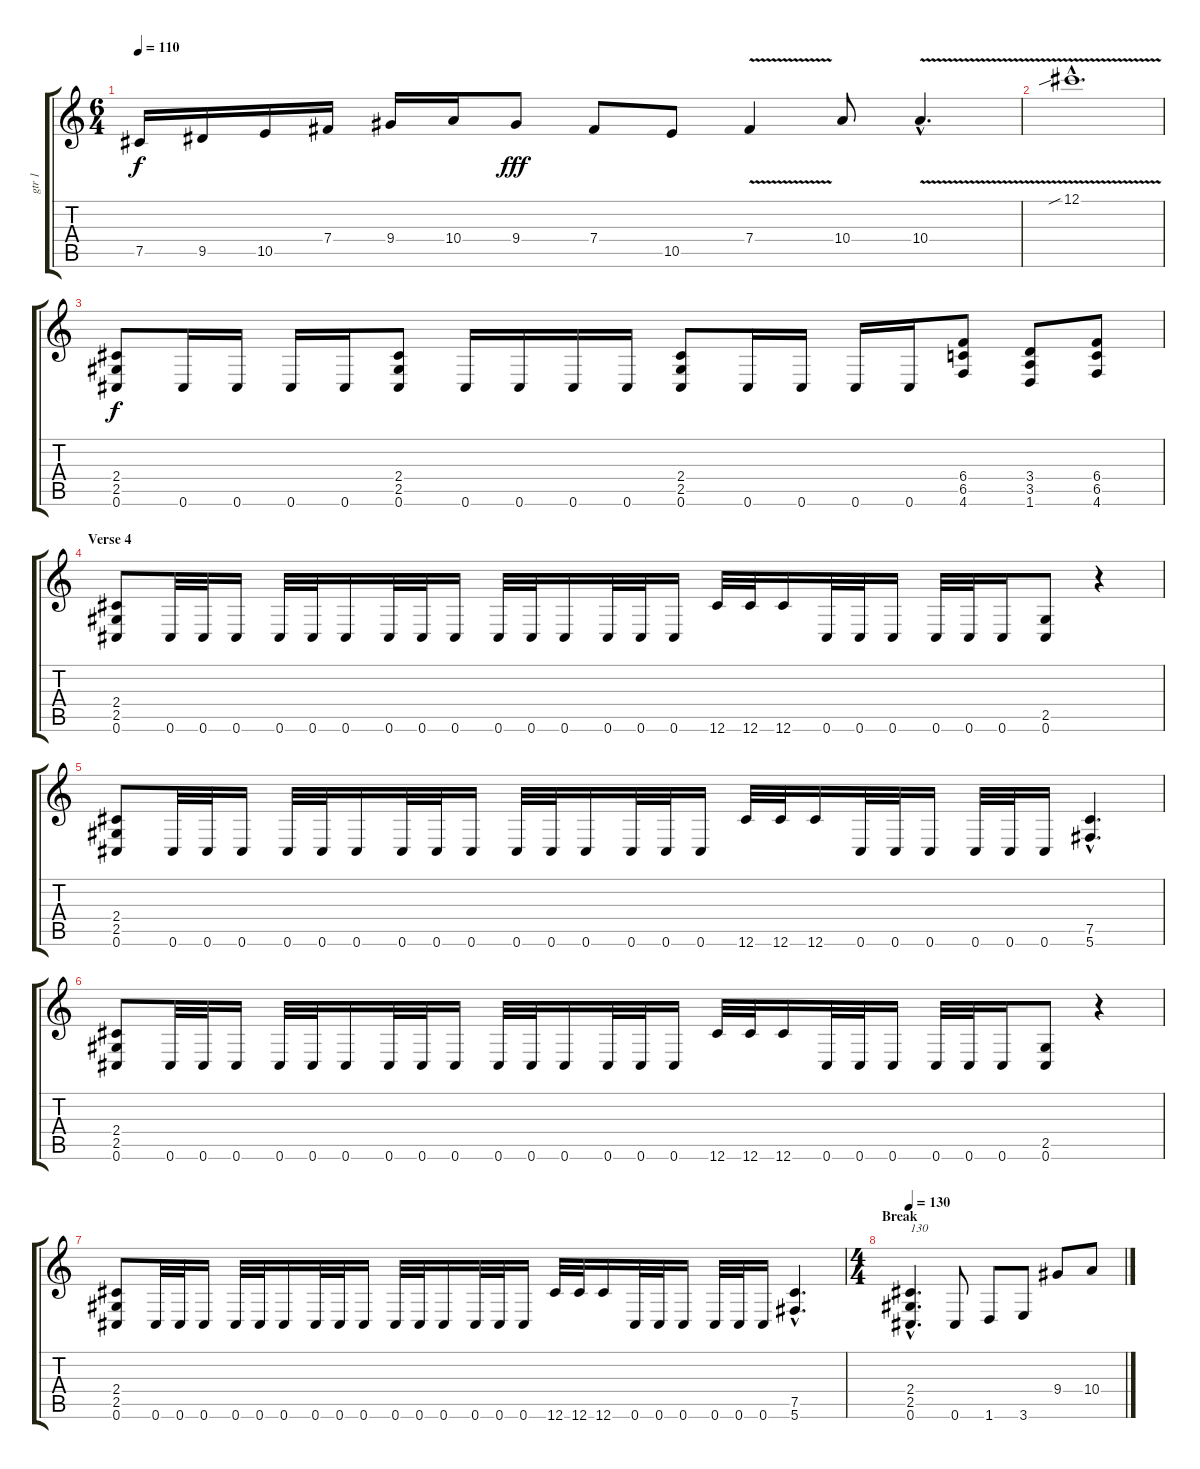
\track ("gtr 1" "gtr 1") {instrument distortionguitar}
\staff {score tabs}
\tuning (Db4 Ab3 E3 B2 Gb2 Db2) {hide}
\ts (6 4)
\tempo 110
\clef g2
\ks c
7.5.16{dy f} 9.5.16 10.5.16 7.4.16 9.4.16 10.4.16 9.4.8{dy fff} 7.4.8 10.5.8 7.4{v}.4 10.4.8 10.4{v hac}.4{d} |
12.1{v sib hac}.1{d} |
(2.4 2.5 0.6).8{dy f instrument distortionguitar} 0.6.16 0.6.16 0.6.16 0.6.16 (2.4 2.5 0.6).8 0.6.16 0.6.16 0.6.16 0.6.16 (2.4 2.5 0.6).8 0.6.16 0.6.16 0.6.16 0.6.16 (6.4 6.5 4.6).8 (3.4 3.5 1.6).8 (6.4 6.5 4.6).8 |
\section ("" "Verse 4")
(2.4 2.5 0.6).8 0.6.32 0.6.32 0.6.16 0.6.32 0.6.32 0.6.16 0.6.32 0.6.32 0.6.16 0.6.32 0.6.32 0.6.16 0.6.32 0.6.32 0.6.16 12.6.32 12.6.32 12.6.16 0.6.32 0.6.32 0.6.16 0.6.32 0.6.32 0.6.16 (2.5 0.6).8 r.4 |
(2.4 2.5 0.6).8 0.6.32 0.6.32 0.6.16 0.6.32 0.6.32 0.6.16 0.6.32 0.6.32 0.6.16 0.6.32 0.6.32 0.6.16 0.6.32 0.6.32 0.6.16 12.6.32 12.6.32 12.6.16 0.6.32 0.6.32 0.6.16 0.6.32 0.6.32 0.6.16 (7.5{hac} 5.6{hac}).4{d} |
(2.4 2.5 0.6).8 0.6.32 0.6.32 0.6.16 0.6.32 0.6.32 0.6.16 0.6.32 0.6.32 0.6.16 0.6.32 0.6.32 0.6.16 0.6.32 0.6.32 0.6.16 12.6.32 12.6.32 12.6.16 0.6.32 0.6.32 0.6.16 0.6.32 0.6.32 0.6.16 (2.5 0.6).8 r.4 |
(2.4 2.5 0.6).8 0.6.32 0.6.32 0.6.16 0.6.32 0.6.32 0.6.16 0.6.32 0.6.32 0.6.16 0.6.32 0.6.32 0.6.16 0.6.32 0.6.32 0.6.16 12.6.32 12.6.32 12.6.16 0.6.32 0.6.32 0.6.16 0.6.32 0.6.32 0.6.16 (7.5{hac} 5.6{hac}).4{d} |
\ts (4 4)
\section ("" "Break")
\tempo 130
(2.4{hac} 2.5{hac} 0.6{hac}).4{d txt "130"} 0.6.8 1.6.8 3.6.8 9.4.8 10.4.8
